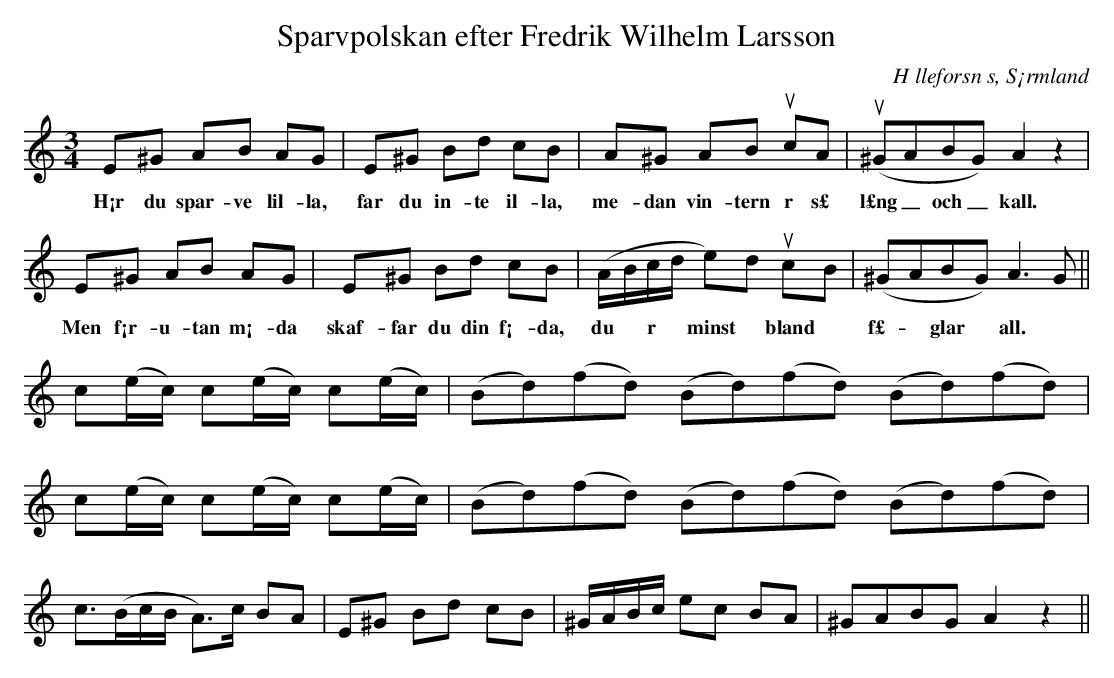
X:1
T:Sparvpolskan efter Fredrik Wilhelm Larsson
O:H lleforsn s, S¡rmland
M:3/4
L:1/8
K:Am
E^G AB AG | E^G Bd cB | A^G AB ucA | (u^GABG) A2 z2 |
w: H¡r du spar-ve lil-la, far du in-te il-la, me-dan vin-tern  r s£ l£ng_ och_ kall.
E^G AB AG | E^G Bd cB | (A/B/c/d/ e)d ucB | (^GABG) A2>G2 ||
w: Men f¡r-u-tan m¡-da skaf-far du din f¡-da, du ~  r ~ minst ~ bland ~ f£- ~ glar ~ all.
  c(e/c/) c(e/c/) c(e/c/) | (Bd)(fd) (Bd)(fd) (Bd)(fd) |
  c(e/c/) c(e/c/) c(e/c/) | (Bd)(fd) (Bd)(fd) (Bd)(fd) |
  c3/2(B/c/B/ A>)c BA | E^G Bd cB | ^G/A/B/c/ ec BA | ^GABG A2 z2 ||
